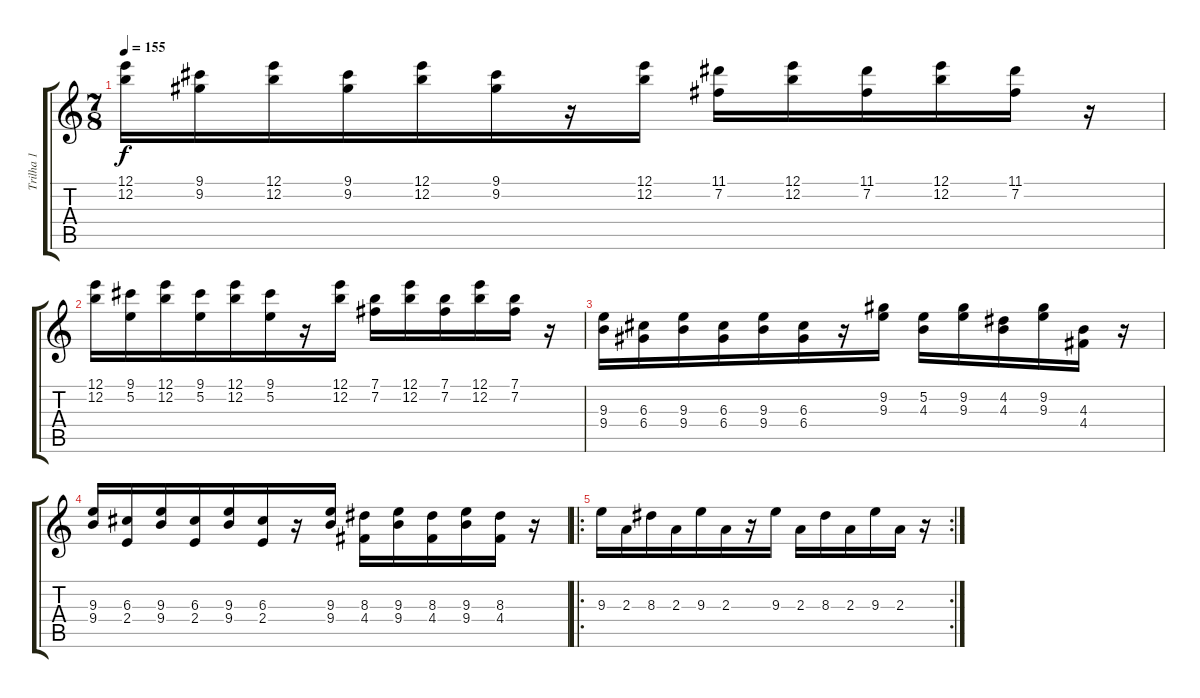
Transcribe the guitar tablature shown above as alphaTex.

\track ("Trilha 1" "Trilha 1") {instrument distortionguitar}
\staff {score tabs}
\tuning (E4 B3 G3 D3 A2 E2) {hide}
\ts (7 8)
\tempo 155
\clef g2
\ks c
(12.1 12.2).16{dy f instrument distortionguitar} (9.1 9.2).16 (12.1 12.2).16 (9.1 9.2).16 (12.1 12.2).16 (9.1 9.2).16 r.16 (12.1 12.2).16 (11.1 7.2).16 (12.1 12.2).16 (11.1 7.2).16 (12.1 12.2).16 (11.1 7.2).16 r.16 |
(12.1 12.2).16 (9.1 5.2).16 (12.1 12.2).16 (9.1 5.2).16 (12.1 12.2).16 (9.1 5.2).16 r.16 (12.1 12.2).16 (7.1 7.2).16 (12.1 12.2).16 (7.1 7.2).16 (12.1 12.2).16 (7.1 7.2).16 r.16 |
(9.3 9.4).16 (6.3 6.4).16 (9.3 9.4).16 (6.3 6.4).16 (9.3 9.4).16 (6.3 6.4).16 r.16 (9.2 9.3).16 (5.2 4.3).16 (9.2 9.3).16 (4.2 4.3).16 (9.2 9.3).16 (4.3 4.4).16 r.16 |
(9.3 9.4).16 (6.3 2.4).16 (9.3 9.4).16 (6.3 2.4).16 (9.3 9.4).16 (6.3 2.4).16 r.16 (9.3 9.4).16 (8.3 4.4).16 (9.3 9.4).16 (8.3 4.4).16 (9.3 9.4).16 (8.3 4.4).16 r.16 |
\ro
\rc 2
9.3.16 2.3.16 8.3.16 2.3.16 9.3.16 2.3.16 r.16 9.3.16 2.3.16 8.3.16 2.3.16 9.3.16 2.3.16 r.16
